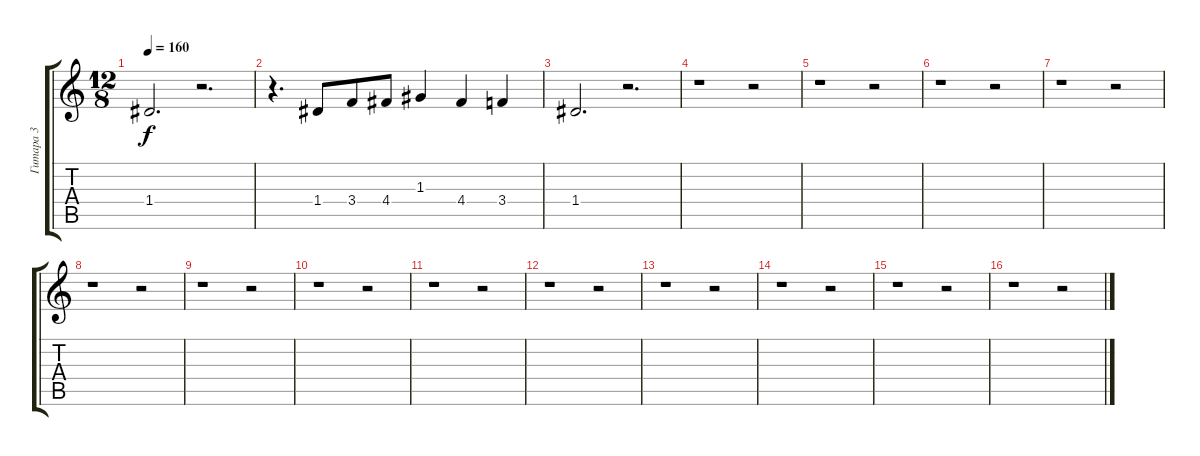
\track ("Гитара 3" "Гитара 3") {instrument distortionguitar}
\staff {score tabs}
\tuning (E4 B3 G3 D3 A2 E2) {hide}
\ts (12 8)
\tempo 160
\clef g2
\ks c
1.4.2{d dy f} r.2{d} |
r.4{d} 1.4.8 3.4.8 4.4.8 1.3.4 4.4.4 3.4.4 |
1.4.2{d} r.2{d} |
r.1 r.2 |
r.1 r.2 |
r.1 r.2 |
r.1 r.2 |
r.1 r.2 |
r.1 r.2 |
r.1 r.2 |
r.1 r.2 |
r.1 r.2 |
r.1 r.2 |
r.1 r.2 |
r.1 r.2 |
r.1 r.2
